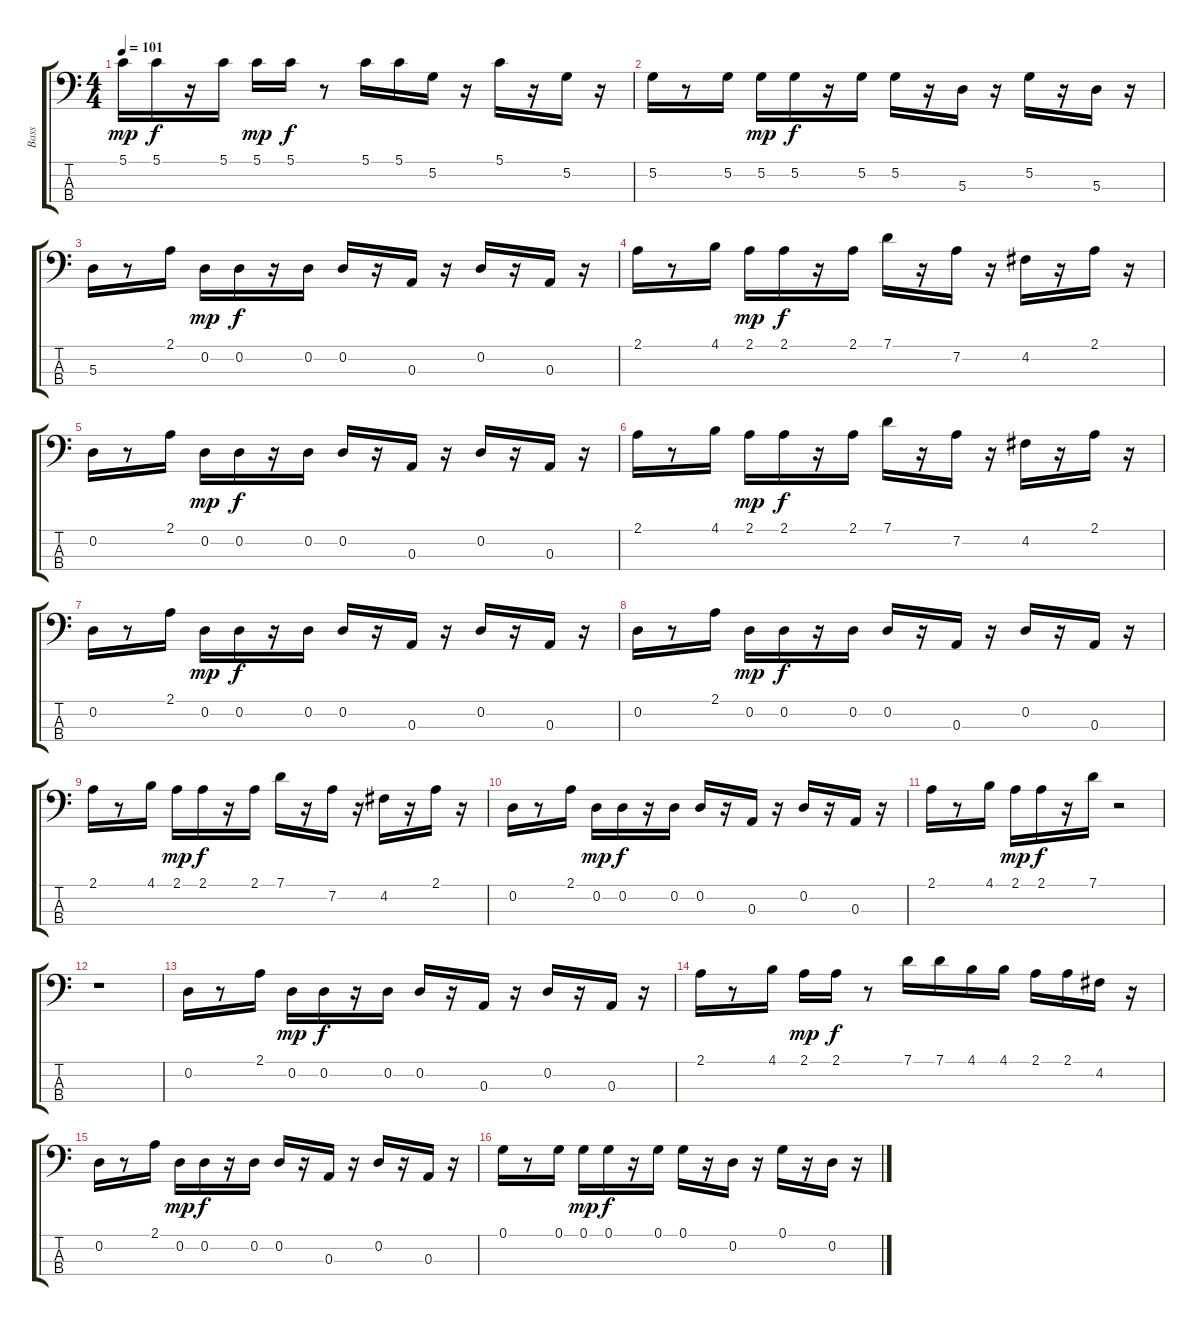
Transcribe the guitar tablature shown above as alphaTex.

\track ("Bass" "Bass") {instrument electricbasspick}
\staff {score tabs}
\tuning (G2 D2 A1 E1) {hide}
\ts (4 4)
\tempo 101
\clef f4
\ks c
5.1.16{dy mp} 5.1.16{dy f} r.16 5.1.16 5.1.16{dy mp} 5.1.16{dy f} r.8 5.1.16 5.1.16 5.2.16 r.16 5.1.16 r.16 5.2.16 r.16 |
5.2.16 r.8 5.2.16 5.2.16{dy mp} 5.2.16{dy f} r.16 5.2.16 5.2.16 r.16 5.3.16 r.16 5.2.16 r.16 5.3.16 r.16 |
5.3.16 r.8 2.1.16 0.2.16{dy mp} 0.2.16{dy f} r.16 0.2.16 0.2.16 r.16 0.3.16 r.16 0.2.16 r.16 0.3.16 r.16 |
2.1.16 r.8 4.1.16 2.1.16{dy mp} 2.1.16{dy f} r.16 2.1.16 7.1.16 r.16 7.2.16 r.16 4.2.16 r.16 2.1.16 r.16 |
0.2.16 r.8 2.1.16 0.2.16{dy mp} 0.2.16{dy f} r.16 0.2.16 0.2.16 r.16 0.3.16 r.16 0.2.16 r.16 0.3.16 r.16 |
2.1.16 r.8 4.1.16 2.1.16{dy mp} 2.1.16{dy f} r.16 2.1.16 7.1.16 r.16 7.2.16 r.16 4.2.16 r.16 2.1.16 r.16 |
0.2.16 r.8 2.1.16 0.2.16{dy mp} 0.2.16{dy f} r.16 0.2.16 0.2.16 r.16 0.3.16 r.16 0.2.16 r.16 0.3.16 r.16 |
0.2.16 r.8 2.1.16 0.2.16{dy mp} 0.2.16{dy f} r.16 0.2.16 0.2.16 r.16 0.3.16 r.16 0.2.16 r.16 0.3.16 r.16 |
2.1.16 r.8 4.1.16 2.1.16{dy mp} 2.1.16{dy f} r.16 2.1.16 7.1.16 r.16 7.2.16 r.16 4.2.16 r.16 2.1.16 r.16 |
0.2.16 r.8 2.1.16 0.2.16{dy mp} 0.2.16{dy f} r.16 0.2.16 0.2.16 r.16 0.3.16 r.16 0.2.16 r.16 0.3.16 r.16 |
2.1.16 r.8 4.1.16 2.1.16{dy mp} 2.1.16{dy f} r.16 7.1.16 r.2 |
r.1 |
0.2.16 r.8 2.1.16 0.2.16{dy mp} 0.2.16{dy f} r.16 0.2.16 0.2.16 r.16 0.3.16 r.16 0.2.16 r.16 0.3.16 r.16 |
2.1.16 r.8 4.1.16 2.1.16{dy mp} 2.1.16{dy f} r.8 7.1.16 7.1.16 4.1.16 4.1.16 2.1.16 2.1.16 4.2.16 r.16 |
0.2.16 r.8 2.1.16 0.2.16{dy mp} 0.2.16{dy f} r.16 0.2.16 0.2.16 r.16 0.3.16 r.16 0.2.16 r.16 0.3.16 r.16 |
0.1.16 r.8 0.1.16 0.1.16{dy mp} 0.1.16{dy f} r.16 0.1.16 0.1.16 r.16 0.2.16 r.16 0.1.16 r.16 0.2.16 r.16
